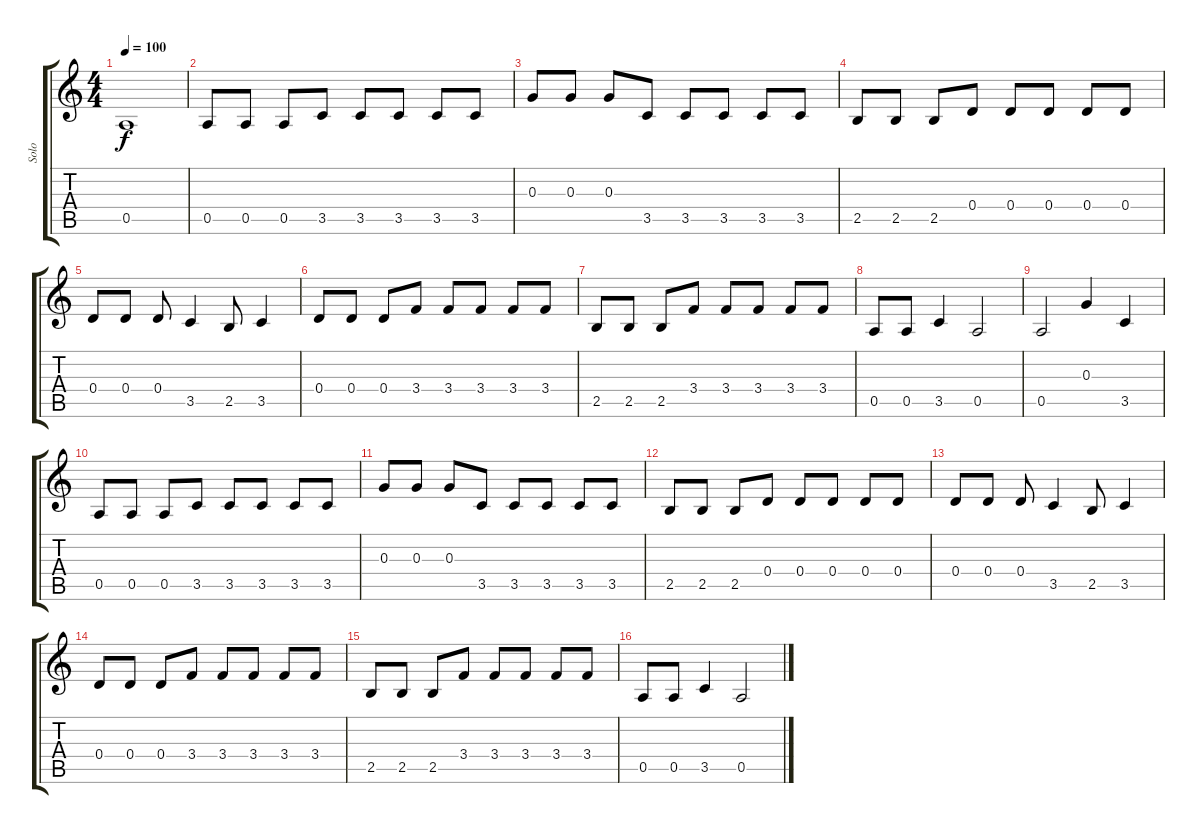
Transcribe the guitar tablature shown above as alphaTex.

\track ("Solo" "Solo") {instrument electricguitarjazz}
\staff {score tabs}
\tuning (E4 B3 G3 D3 A2 E2) {hide}
\ts (4 4)
\tempo 100
\clef g2
\ks c
0.5.1{dy f} |
0.5.8 0.5.8 0.5.8 3.5.8 3.5.8 3.5.8 3.5.8 3.5.8 |
0.3.8 0.3.8 0.3.8 3.5.8 3.5.8 3.5.8 3.5.8 3.5.8 |
2.5.8 2.5.8 2.5.8 0.4.8 0.4.8 0.4.8 0.4.8 0.4.8 |
0.4.8 0.4.8 0.4.8 3.5.4 2.5.8 3.5.4 |
0.4.8 0.4.8 0.4.8 3.4.8 3.4.8 3.4.8 3.4.8 3.4.8 |
2.5.8 2.5.8 2.5.8 3.4.8 3.4.8 3.4.8 3.4.8 3.4.8 |
0.5.8 0.5.8 3.5.4 0.5.2 |
0.5.2 0.3.4 3.5.4 |
0.5.8 0.5.8 0.5.8 3.5.8 3.5.8 3.5.8 3.5.8 3.5.8 |
0.3.8 0.3.8 0.3.8 3.5.8 3.5.8 3.5.8 3.5.8 3.5.8 |
2.5.8 2.5.8 2.5.8 0.4.8 0.4.8 0.4.8 0.4.8 0.4.8 |
0.4.8 0.4.8 0.4.8 3.5.4 2.5.8 3.5.4 |
0.4.8 0.4.8 0.4.8 3.4.8 3.4.8 3.4.8 3.4.8 3.4.8 |
2.5.8 2.5.8 2.5.8 3.4.8 3.4.8 3.4.8 3.4.8 3.4.8 |
0.5.8 0.5.8 3.5.4 0.5.2
